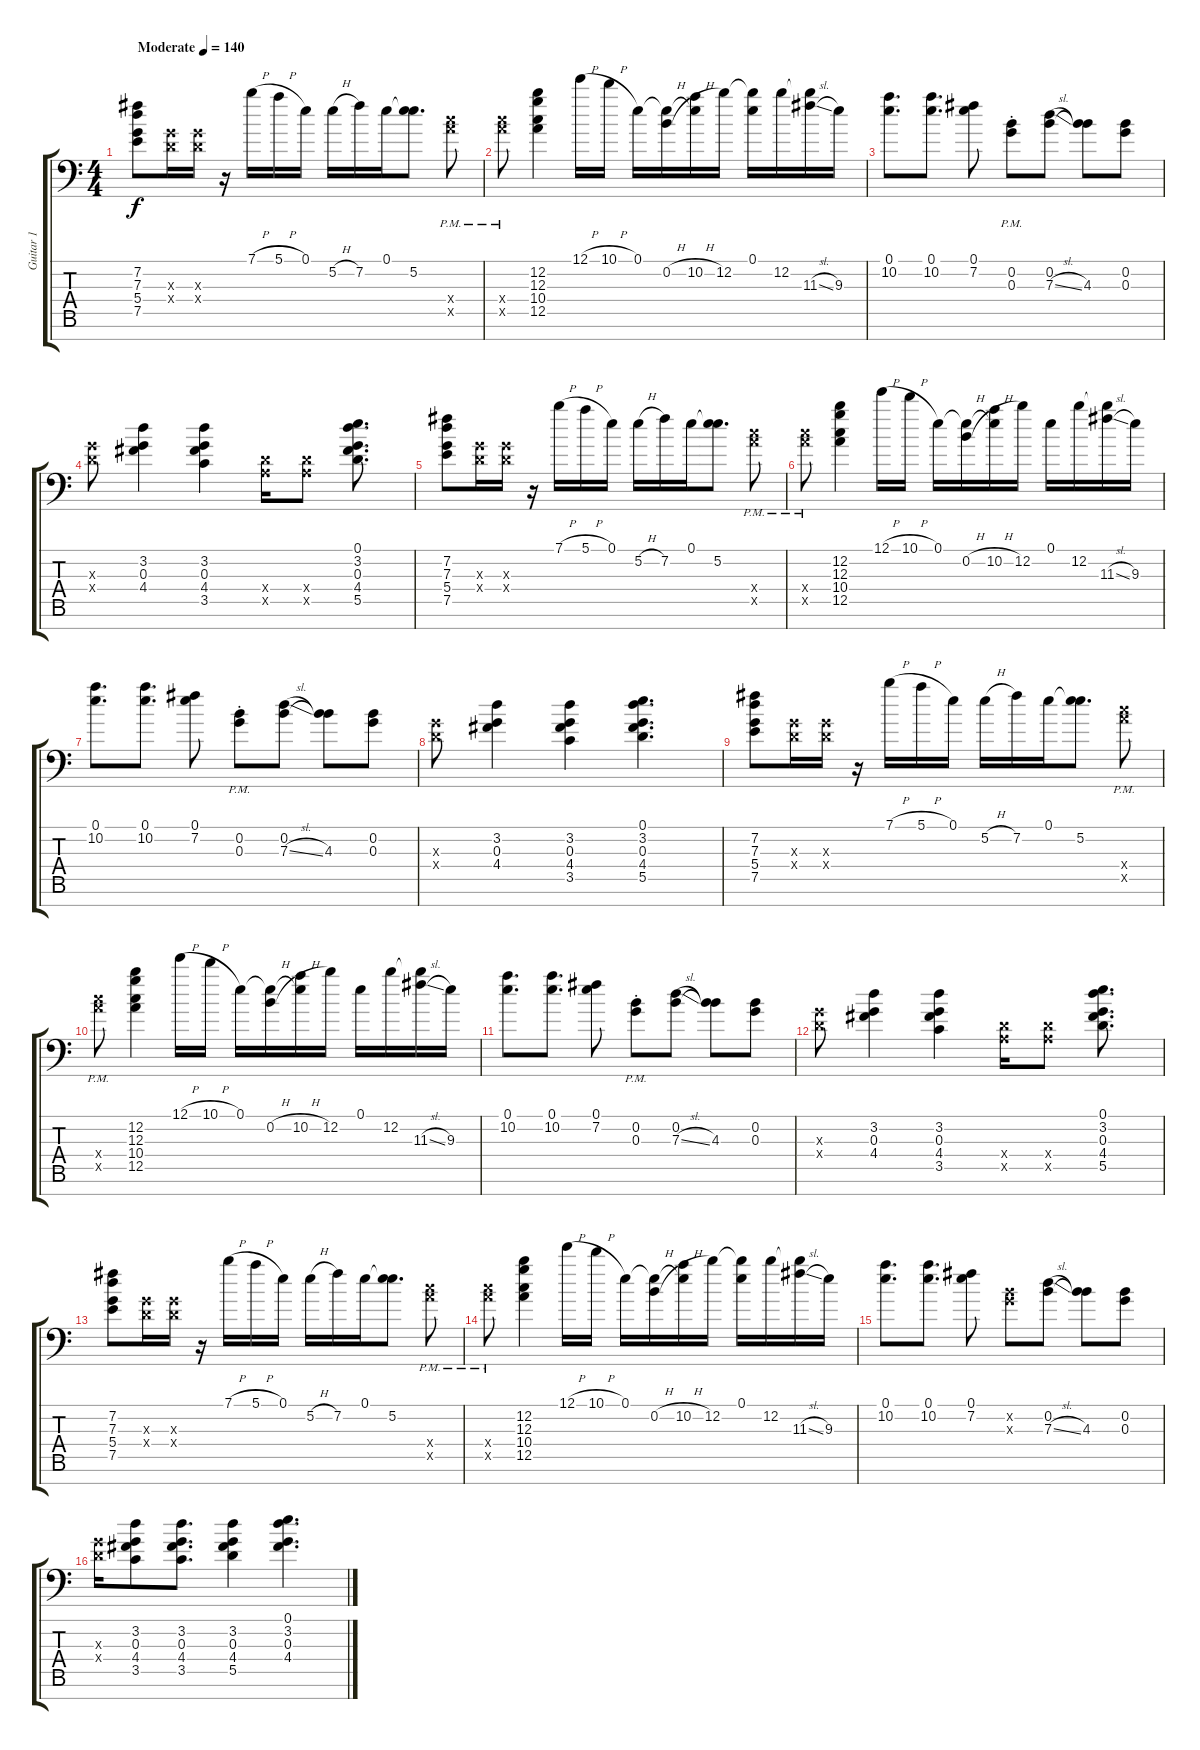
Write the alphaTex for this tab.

\track ("Guitar 1" "Guitar 1") {instrument distortionguitar}
\staff {score tabs}
\tuning (E4 B3 G3 D3 A2 E2 A1) {hide}
\ts (4 4)
\tempo (140 "Moderate")
\clef f4
\ks c
(7.2 7.3 5.4 7.5).8{dy f instrument electricguitarjazz} (0.3{x} 0.4{x}).16 (0.3{x} 0.4{x}).16 r.16 7.1{h}.16 5.1{h}.16 0.1.16 5.2{h}.16 7.2.16 0.1.16 (0.1{t} 5.2).8{d} (10.4{pm x} 12.5{pm x}).8 |
(10.4{pm x} 12.5{pm x}).8 (12.2 12.3 10.4 12.5).4 12.1{h}.16 10.1{h}.16 0.1.16 (0.1{t} 0.2{h}).16 (0.1{t} 10.2{h}).16 12.2.16 (0.1 12.2{t}).16 12.2.16 (12.2{t} 11.3{sl}).16 9.3.16 |
(0.1 10.2).8{d} (0.1 10.2).8{d} (0.1 7.2).8 (0.2{pm st} 0.3{pm st}).8 (0.2 7.3{sl}).8 (0.2{t} 4.3).8 (0.2 0.3).8 |
(0.3{x} 0.4{x}).8 (3.2 0.3 4.4).4 (3.2 0.3 4.4 3.5).4 (0.4{x} 0.5{x}).16 (0.4{x} 0.5{x}).8 (0.1 3.2 0.3 4.4 5.5).8{d} |
(7.2 7.3 5.4 7.5).8{instrument electricguitarjazz} (0.3{x} 0.4{x}).16 (0.3{x} 0.4{x}).16 r.16 7.1{h}.16 5.1{h}.16 0.1.16 5.2{h}.16 7.2.16 0.1.16 (0.1{t} 5.2).8{d} (10.4{pm x} 12.5{pm x}).8 |
(10.4{pm x} 12.5{pm x}).8 (12.2 12.3 10.4 12.5).4 12.1{h}.16 10.1{h}.16 0.1.16 (0.1{t} 0.2{h}).16 (0.1{t} 10.2{h}).16 12.2.16 0.1.16 12.2.16 (12.2{t} 11.3{sl}).16 9.3.16 |
(0.1 10.2).8{d} (0.1 10.2).8{d} (0.1 7.2).8 (0.2{pm st} 0.3{pm st}).8 (0.2 7.3{sl}).8 (0.2{t} 4.3).8 (0.2 0.3).8 |
(0.3{x} 0.4{x}).8{instrument distortionguitar} (3.2 0.3 4.4).4 (3.2 0.3 4.4 3.5).4 (0.1 3.2 0.3 4.4 5.5).4{d} |
(7.2 7.3 5.4 7.5).8 (0.3{x} 0.4{x}).16 (0.3{x} 0.4{x}).16 r.16 7.1{h}.16 5.1{h}.16 0.1.16 5.2{h}.16 7.2.16 0.1.16 (0.1{t} 5.2).8{d} (10.4{pm x} 12.5{pm x}).8 |
(10.4{pm x} 12.5{pm x}).8 (12.2 12.3 10.4 12.5).4 12.1{h}.16 10.1{h}.16 0.1.16 (0.1{t} 0.2{h}).16 (0.1{t} 10.2{h}).16 12.2.16 0.1.16 12.2.16 (12.2{t} 11.3{sl}).16 9.3.16 |
(0.1 10.2).8{d} (0.1 10.2).8{d} (0.1 7.2).8 (0.2{pm st} 0.3{pm st}).8 (0.2 7.3{sl}).8 (0.2{t} 4.3).8 (0.2 0.3).8 |
(0.3{x} 0.4{x}).8 (3.2 0.3 4.4).4 (3.2 0.3 4.4 3.5).4 (0.4{x} 0.5{x}).16 (0.4{x} 0.5{x}).8 (0.1 3.2 0.3 4.4 5.5).8{d} |
(7.2 7.3 5.4 7.5).8 (0.3{x} 0.4{x}).16 (0.3{x} 0.4{x}).16 r.16 7.1{h}.16 5.1{h}.16 0.1.16 5.2{h}.16 7.2.16 0.1.16 (0.1{t} 5.2).8{d} (10.4{pm x} 12.5{pm x}).8 |
(10.4{pm x} 12.5{pm x}).8 (12.2 12.3 10.4 12.5).4 12.1{h}.16 10.1{h}.16 0.1.16 (0.1{t} 0.2{h}).16 (0.1{t} 10.2{h}).16 12.2.16 (0.1 12.2{t}).16 12.2.16 (12.2{t} 11.3{sl}).16 9.3.16 |
(0.1 10.2).8{d} (0.1 10.2).8{d} (0.1 7.2).8 (0.2{x} 0.3{x}).8 (0.2 7.3{sl}).8 (0.2{t} 4.3).8 (0.2 0.3).8 |
(0.3{x} 0.4{x}).16 (3.2 0.3 4.4 3.5).8 (3.2 0.3 4.4 3.5).8{d} (3.2 0.3 4.4 5.5).4 (0.1 3.2 0.3 4.4).4{d}
